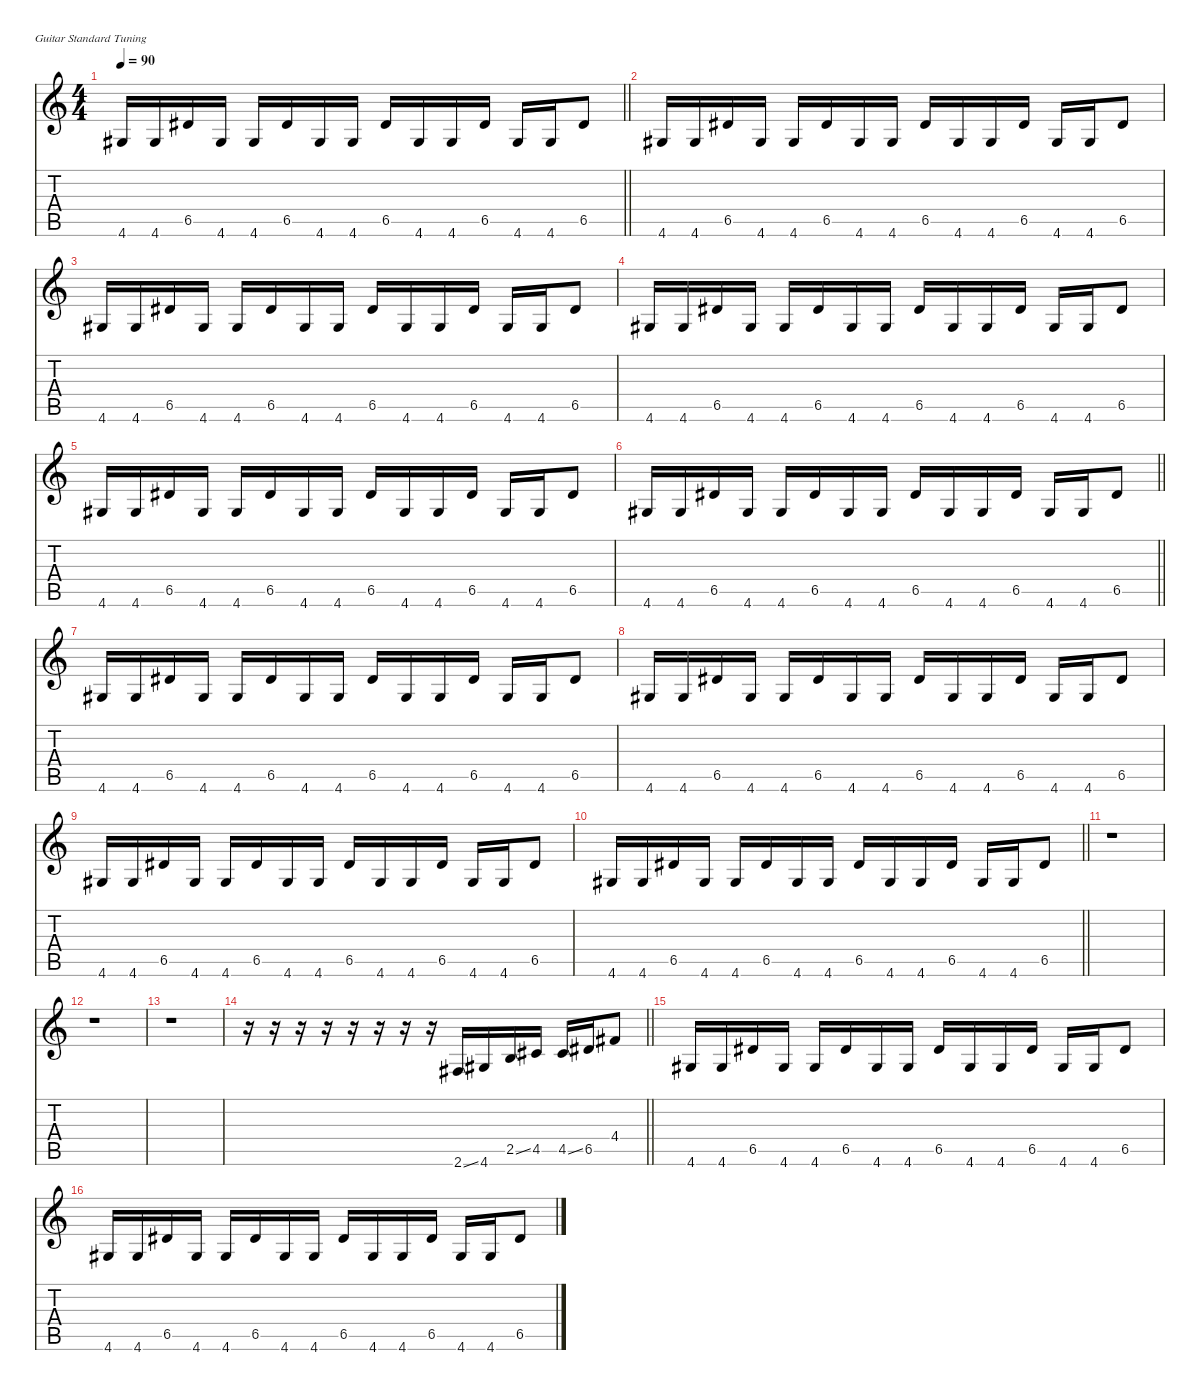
\defaultSystemsLayout 4
\hideDynamics
\bracketExtendMode nobrackets
\singleTrackTrackNamePolicy hidden
\multiTrackTrackNamePolicy hidden
\otherSystemsTrackNameOrientation horizontal
\track ("Gitarr 1" "dist.guit.") {instrument distortionguitar}
\staff {score tabs}
\tuning (E4 B3 G3 D3 A2 E2)
\ts (4 4)
\tempo 90
\clef g2
\barLineRight lightlight
\ks c
4.6{acc #}.16{dy f beam Up} 4.6{acc #}.16{beam Up} 6.5{acc #}.16{beam Up} 4.6{acc #}.16{beam Up} 4.6{acc #}.16{beam Up} 6.5{acc #}.16{beam Up} 4.6{acc #}.16{beam Up} 4.6{acc #}.16{beam Up} 6.5{acc #}.16{beam Up} 4.6{acc #}.16{beam Up} 4.6{acc #}.16{beam Up} 6.5{acc #}.16{beam Up} 4.6{acc #}.16{beam Up} 4.6{acc #}.16{beam Up} 6.5{acc #}.8{beam Up} |
4.6{acc #}.16{beam Up} 4.6{acc #}.16{beam Up} 6.5{acc #}.16{beam Up} 4.6{acc #}.16{beam Up} 4.6{acc #}.16{beam Up} 6.5{acc #}.16{beam Up} 4.6{acc #}.16{beam Up} 4.6{acc #}.16{beam Up} 6.5{acc #}.16{beam Up} 4.6{acc #}.16{beam Up} 4.6{acc #}.16{beam Up} 6.5{acc #}.16{beam Up} 4.6{acc #}.16{beam Up} 4.6{acc #}.16{beam Up} 6.5{acc #}.8{beam Up} |
4.6{acc #}.16{beam Up} 4.6{acc #}.16{beam Up} 6.5{acc #}.16{beam Up} 4.6{acc #}.16{beam Up} 4.6{acc #}.16{beam Up} 6.5{acc #}.16{beam Up} 4.6{acc #}.16{beam Up} 4.6{acc #}.16{beam Up} 6.5{acc #}.16{beam Up} 4.6{acc #}.16{beam Up} 4.6{acc #}.16{beam Up} 6.5{acc #}.16{beam Up} 4.6{acc #}.16{beam Up} 4.6{acc #}.16{beam Up} 6.5{acc #}.8{beam Up} |
4.6{acc #}.16{beam Up} 4.6{acc #}.16{beam Up} 6.5{acc #}.16{beam Up} 4.6{acc #}.16{beam Up} 4.6{acc #}.16{beam Up} 6.5{acc #}.16{beam Up} 4.6{acc #}.16{beam Up} 4.6{acc #}.16{beam Up} 6.5{acc #}.16{beam Up} 4.6{acc #}.16{beam Up} 4.6{acc #}.16{beam Up} 6.5{acc #}.16{beam Up} 4.6{acc #}.16{beam Up} 4.6{acc #}.16{beam Up} 6.5{acc #}.8{beam Up} |
4.6{acc #}.16{beam Up} 4.6{acc #}.16{beam Up} 6.5{acc #}.16{beam Up} 4.6{acc #}.16{beam Up} 4.6{acc #}.16{beam Up} 6.5{acc #}.16{beam Up} 4.6{acc #}.16{beam Up} 4.6{acc #}.16{beam Up} 6.5{acc #}.16{beam Up} 4.6{acc #}.16{beam Up} 4.6{acc #}.16{beam Up} 6.5{acc #}.16{beam Up} 4.6{acc #}.16{beam Up} 4.6{acc #}.16{beam Up} 6.5{acc #}.8{beam Up} |
\barLineRight lightlight
4.6{acc #}.16{beam Up} 4.6{acc #}.16{beam Up} 6.5{acc #}.16{beam Up} 4.6{acc #}.16{beam Up} 4.6{acc #}.16{beam Up} 6.5{acc #}.16{beam Up} 4.6{acc #}.16{beam Up} 4.6{acc #}.16{beam Up} 6.5{acc #}.16{beam Up} 4.6{acc #}.16{beam Up} 4.6{acc #}.16{beam Up} 6.5{acc #}.16{beam Up} 4.6{acc #}.16{beam Up} 4.6{acc #}.16{beam Up} 6.5{acc #}.8{beam Up} |
4.6{acc #}.16{beam Up} 4.6{acc #}.16{beam Up} 6.5{acc #}.16{beam Up} 4.6{acc #}.16{beam Up} 4.6{acc #}.16{beam Up} 6.5{acc #}.16{beam Up} 4.6{acc #}.16{beam Up} 4.6{acc #}.16{beam Up} 6.5{acc #}.16{beam Up} 4.6{acc #}.16{beam Up} 4.6{acc #}.16{beam Up} 6.5{acc #}.16{beam Up} 4.6{acc #}.16{beam Up} 4.6{acc #}.16{beam Up} 6.5{acc #}.8{beam Up} |
4.6{acc #}.16{beam Up} 4.6{acc #}.16{beam Up} 6.5{acc #}.16{beam Up} 4.6{acc #}.16{beam Up} 4.6{acc #}.16{beam Up} 6.5{acc #}.16{beam Up} 4.6{acc #}.16{beam Up} 4.6{acc #}.16{beam Up} 6.5{acc #}.16{beam Up} 4.6{acc #}.16{beam Up} 4.6{acc #}.16{beam Up} 6.5{acc #}.16{beam Up} 4.6{acc #}.16{beam Up} 4.6{acc #}.16{beam Up} 6.5{acc #}.8{beam Up} |
4.6{acc #}.16{beam Up} 4.6{acc #}.16{beam Up} 6.5{acc #}.16{beam Up} 4.6{acc #}.16{beam Up} 4.6{acc #}.16{beam Up} 6.5{acc #}.16{beam Up} 4.6{acc #}.16{beam Up} 4.6{acc #}.16{beam Up} 6.5{acc #}.16{beam Up} 4.6{acc #}.16{beam Up} 4.6{acc #}.16{beam Up} 6.5{acc #}.16{beam Up} 4.6{acc #}.16{beam Up} 4.6{acc #}.16{beam Up} 6.5{acc #}.8{beam Up} |
\barLineRight lightlight
4.6{acc #}.16{beam Up} 4.6{acc #}.16{beam Up} 6.5{acc #}.16{beam Up} 4.6{acc #}.16{beam Up} 4.6{acc #}.16{beam Up} 6.5{acc #}.16{beam Up} 4.6{acc #}.16{beam Up} 4.6{acc #}.16{beam Up} 6.5{acc #}.16{beam Up} 4.6{acc #}.16{beam Up} 4.6{acc #}.16{beam Up} 6.5{acc #}.16{beam Up} 4.6{acc #}.16{beam Up} 4.6{acc #}.16{beam Up} 6.5{acc #}.8{beam Up} |
r.1{beam Down} |
r.1{beam Down} |
r.1{beam Down} |
\barLineRight lightlight
r.16{beam Down} r.16{beam Down} r.16{beam Down} r.16{beam Down} r.16{beam Down} r.16{beam Down} r.16{beam Down} r.16{beam Down} 2.6{ss acc #}.16{beam Up} 4.6{acc #}.16{beam Up} 2.5{ss}.16{beam Up} 4.5{acc #}.16{beam Up} 4.5{ss acc #}.16{beam Up} 6.5{acc #}.16{beam Up} 4.4{acc #}.8{beam Up} |
4.6{acc #}.16{beam Up} 4.6{acc #}.16{beam Up} 6.5{acc #}.16{beam Up} 4.6{acc #}.16{beam Up} 4.6{acc #}.16{beam Up} 6.5{acc #}.16{beam Up} 4.6{acc #}.16{beam Up} 4.6{acc #}.16{beam Up} 6.5{acc #}.16{beam Up} 4.6{acc #}.16{beam Up} 4.6{acc #}.16{beam Up} 6.5{acc #}.16{beam Up} 4.6{acc #}.16{beam Up} 4.6{acc #}.16{beam Up} 6.5{acc #}.8{beam Up} |
4.6{acc #}.16{beam Up} 4.6{acc #}.16{beam Up} 6.5{acc #}.16{beam Up} 4.6{acc #}.16{beam Up} 4.6{acc #}.16{beam Up} 6.5{acc #}.16{beam Up} 4.6{acc #}.16{beam Up} 4.6{acc #}.16{beam Up} 6.5{acc #}.16{beam Up} 4.6{acc #}.16{beam Up} 4.6{acc #}.16{beam Up} 6.5{acc #}.16{beam Up} 4.6{acc #}.16{beam Up} 4.6{acc #}.16{beam Up} 6.5{acc #}.8{beam Up}
